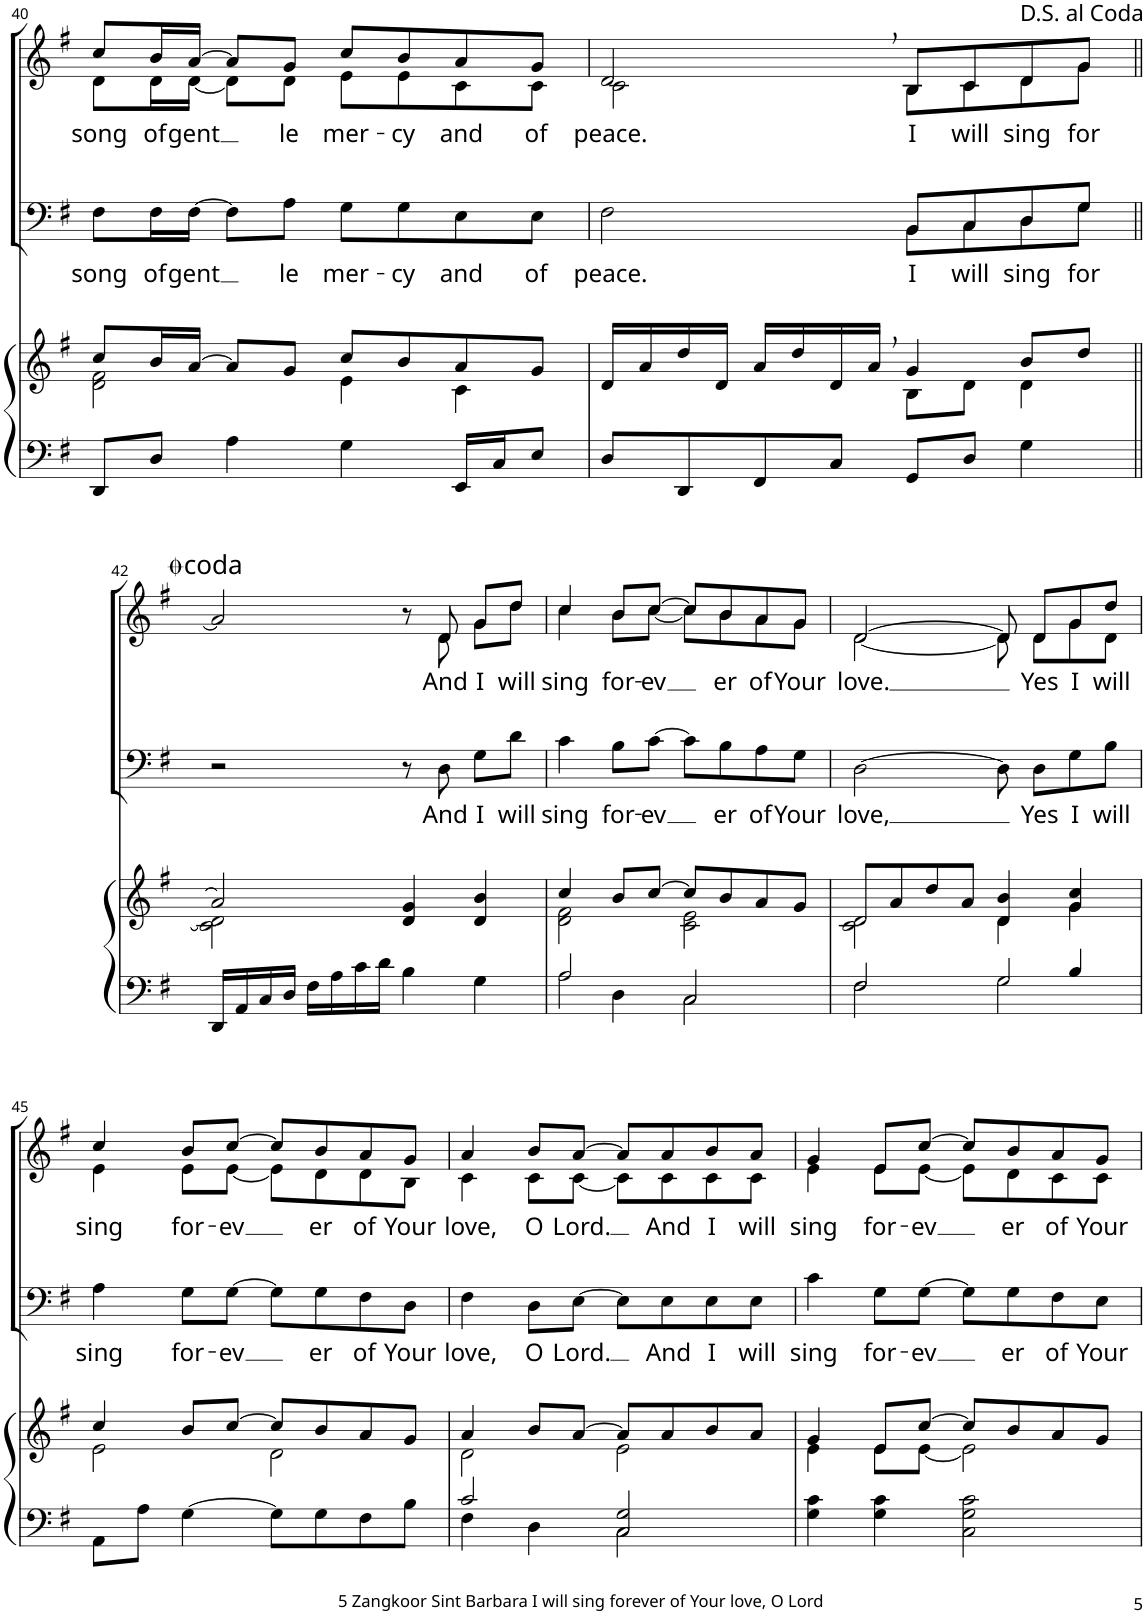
**kern	**kern	**kern	**text	**kern	**text
*part3	*part3	*part2	*part2	*part1	*part1
*staff4	*staff3	*staff2	*staff2	*staff1	*staff1
*I"Piano	*	*I"Bass	*	*I"Soprano	*
*I'Pno	*	*I'B	*	*I'S	*
!!LO:PB:g=z
*clefF4	*clefG2	*clefF4	*	*clefG2	*
*k[f#]	*k[f#]	*k[f#]	*	*k[f#]	*
*M4/4	*M4/4	*M4/4	*	*M4/4	*
=40	=40	=40	=40	=40	=40
*	*^	*	*	*	*
!	!	!	!	!LO:LY:b	!	!LO:LY:b
*	*	*	*	*	*^	*
8DD/L	8cc/L	2d\ 2f#\	8F#\L	song	8cc/L	8d\L	song
!	!	!	!	!LO:LY:b	!	!	!LO:LY:b
8D/J	16b/L	.	16F#\L	of	16b/L	16d\L	of
!	!	!	!	!LO:LY:b	!	!	!LO:LY:b
.	[16a/JJ	.	[16F#\JJ	gent	[16a/JJ	[16d\JJ	gent
4A\	8a/L]	.	8F#\L]	.	8a/L]	8d\L]	.
!	!	!	!	!LO:LY:b	!	!	!LO:LY:b
.	8g/J	.	8A\J	le	8g/J	8d\J	le
!	!	!	!	!LO:LY:b	!	!	!LO:LY:b
4G\	8cc/L	4e\	8G\L	mer-	8cc/L	8e\L	mer-
!	!	!	!	!LO:LY:b	!	!	!LO:LY:b
.	8b/	.	8G\	-cy	8b/	8e\	-cy
!	!	!	!	!LO:LY:b	!	!	!LO:LY:b
16EE/LL	8a/	4c\	8E\	and	8a/	8c\	and
16C/J	.	.	.	.	.	.	.
!	!	!	!	!LO:LY:b	!	!	!LO:LY:b
8E/J	8g/J	.	8E\J	of	8g/J	8c\J	of
=41	=41	=41	=41	=41	=41	=41	=41
!	!	!	!	!LO:LY:b	!	!	!LO:LY:b
*	*	*	*^	*	*	*	*
8D/L	16d/LL	2ryy	2F#\	2ryy	peace.	2d,/	2c\	peace.
.	16a/	.	.	.	.	.	.	.
8DD/	16dd/	.	.	.	.	.	.	.
.	16d/JJ	.	.	.	.	.	.	.
8FF#/	16a/LL	.	.	.	.	.	.	.
.	16dd/	.	.	.	.	.	.	.
8C/J	16d/	.	.	.	.	.	.	.
.	16a,/JJ	.	.	.	.	.	.	.
!	!	!	!	!	!LO:LY:b	!	!	!LO:LY:b
8GG/L	4g/	8B\L	8BB/L	8BB\L	I	8B/L	8B\L	I
!	!	!	!	!	!LO:LY:b	!	!	!LO:LY:b
8D/J	.	8d\J	8C/	8C\	will	8c/	8c\	will
!	!	!	!	!	!LO:LY:b	!	!	!LO:LY:b
4G\	8b/L	4d\	8D/	8D\	sing	8d/	8d\	sing
!	!	!	!	!	!LO:LY:b	!	!	!LO:LY:b
.	8dd/J	.	8G/J	8G\J	for	8g/J	8g\J	for
*	*	*	*v	*v	*	*	*	*
!!LO:LB:g=z	!!
=42||	=42||	=42||	=42||	=42||	=42||	=42||	=42||
.	.	[qcL	.	.	.	.	.
.	[qa	qdJ_	.	.	[qa	.	.
*^	*	*	*	*	*	*	*
16DD/LL	2ryy	2a/]	2c\] 2d\	2r	.	2a/]	2ryy	.
16AA/	.	.	.	.	.	.	.	.
16C/	.	.	.	.	.	.	.	.
16D/JJ	.	.	.	.	.	.	.	.
16F#\LL	.	.	.	.	.	.	.	.
16A\	.	.	.	.	.	.	.	.
16c\	.	.	.	.	.	.	.	.
16d\JJ	.	.	.	.	.	.	.	.
4B\	2ryy	4d/ 4g/	2ryy	8r	.	8r	8ryy	.
!	!	!	!	!	!LO:LY:b	!	!	!LO:LY:b
.	.	.	.	8D\	And	8d/	8d\	And
!	!	!	!	!	!LO:LY:b	!	!	!LO:LY:b
4G\	.	4d/ 4b/	.	8G\L	I	8g/L	8g\L	I
!	!	!	!	!	!LO:LY:b	!	!	!LO:LY:b
.	.	.	.	8d\J	will	8dd/J	8dd\J	will
=43	=43	=43	=43	=43	=43	=43	=43	=43
!	!	!	!	!	!LO:LY:b	!	!	!LO:LY:b
2A/	4A\	4cc/	2d\ 2f#\	4c\	sing	4cc/	4cc\	sing
!	!	!	!	!	!LO:LY:b	!	!	!LO:LY:b
.	4D\	8b/L	.	8B\L	for-	8b/L	8b\L	for-
!	!	!	!	!	!LO:LY:b	!	!	!LO:LY:b
.	.	[8cc/J	.	[8c\J	-ev	[8cc/J	[8cc\J	-ev
2C/	2C\	8cc/L]	2c\ 2e\	8c\L]	.	8cc/L]	8cc\L]	.
!	!	!	!	!	!LO:LY:b	!	!	!LO:LY:b
.	.	8b/	.	8B\	er	8b/	8b\	er
!	!	!	!	!	!LO:LY:b	!	!	!LO:LY:b
.	.	8a/	.	8A\	of	8a/	8a\	of
!	!	!	!	!	!LO:LY:b	!	!	!LO:LY:b
.	.	8g/J	.	8G\J	Your	8g/J	8g\J	Your
=44	=44	=44	=44	=44	=44	=44	=44	=44
!	!	!	!	!	!LO:LY:b	!	!	!LO:LY:b
2F#/	2F#\	8d/L	2c\ 2d\	[2D\	love,	[2d/	[2d\	love.
.	.	8a/	.	.	.	.	.	.
.	.	8dd/	.	.	.	.	.	.
.	.	8a/J	.	.	.	.	.	.
4G/	2G\	4d/ 4b/	4d\	8D\]	.	8d/]	8d\]	.
!	!	!	!	!	!LO:LY:b	!	!	!LO:LY:b
.	.	.	.	8D\L	Yes	8d/L	8d\L	Yes
!	!	!	!	!	!LO:LY:b	!	!	!LO:LY:b
4B/	.	4g/ 4cc/	4g\	8G\	I	8g/	8g\	I
!	!	!	!	!	!LO:LY:b	!	!	!LO:LY:b
.	.	.	.	8B\J	will	8dd/J	8d\J	will
*v	*v	*	*	*	*	*	*	*
!!LO:LB:g=z	!!
=45	=45	=45	=45	=45	=45	=45	=45
!	!	!	!	!LO:LY:b	!	!	!LO:LY:b
8AA\L	4cc/	2e\	4A\	sing	4cc/	4e\	sing
8A\J	.	.	.	.	.	.	.
!	!	!	!	!LO:LY:b	!	!	!LO:LY:b
[4G\	8b/L	.	8G\L	for-	8b/L	8e\L	for-
!	!	!	!	!LO:LY:b	!	!	!LO:LY:b
.	[8cc/J	.	[8G\J	-ev	[8cc/J	[8e\J	-ev
8G\L]	8cc/L]	2d\	8G\L]	.	8cc/L]	8e\L]	.
!	!	!	!	!LO:LY:b	!	!	!LO:LY:b
8G\	8b/	.	8G\	er	8b/	8d\	er
!	!	!	!	!LO:LY:b	!	!	!LO:LY:b
8F#\	8a/	.	8F#\	of	8a/	8d\	of
!	!	!	!	!LO:LY:b	!	!	!LO:LY:b
8B\J	8g/J	.	8D\J	Your	8g/J	8B\J	Your
=46	=46	=46	=46	=46	=46	=46	=46
*^	*	*	*	*	*	*	*
!	!	!	!	!	!LO:LY:b	!	!	!LO:LY:b
2c/	4F#\	4a/	2d\	4F#\	love,	4a/	4c\	love,
!	!	!	!	!	!LO:LY:b	!	!	!LO:LY:b
.	4D\	8b/L	.	8D\L	O	8b/L	8c\L	O
!	!	!	!	!	!LO:LY:b	!	!	!LO:LY:b
.	.	[8a/J	.	[8E\J	Lord.	[8a/J	[8c\J	Lord.
2C/ 2G/	2C\	8a/L]	2e\	8E\L]	.	8a/L]	8c\L]	.
!	!	!	!	!	!LO:LY:b	!	!	!LO:LY:b
.	.	8a/	.	8E\	And	8a/	8c\	And
!	!	!	!	!	!LO:LY:b	!	!	!LO:LY:b
.	.	8b/	.	8E\	I	8b/	8c\	I
!	!	!	!	!	!LO:LY:b	!	!	!LO:LY:b
.	.	8a/J	.	8E\J	will	8a/J	8c\J	will
*v	*v	*	*	*	*	*	*	*
=47	=47	=47	=47	=47	=47	=47	=47
!	!	!	!	!LO:LY:b	!	!	!LO:LY:b
4G\ 4c\	4g/	4e\	4c\	sing	4g/	4e\	sing
!	!	!	!	!LO:LY:b	!	!	!LO:LY:b
4G\ 4c\	8e/L	8e\L	8G\L	for-	8e/L	8e\L	for-
!	!	!	!	!LO:LY:b	!	!	!LO:LY:b
.	[8cc/J	[8e\J	[8G\J	-ev	[8cc/J	[8e\J	-ev
2C\ 2G\ 2c\	8cc/L]	2e\]	8G\L]	.	8cc/L]	8e\L]	.
!	!	!	!	!LO:LY:b	!	!	!LO:LY:b
.	8b/	.	8G\	er	8b/	8d\	er
!	!	!	!	!LO:LY:b	!	!	!LO:LY:b
.	8a/	.	8F#\	of	8a/	8c\	of
!	!	!	!	!LO:LY:b	!	!	!LO:LY:b
.	8g/J	.	8E\J	Your	8g/J	8c\J	Your
*	*v	*v	*	*	*v	*v	*
=	=	=	=	=	=
*-	*-	*-	*-	*-	*-
